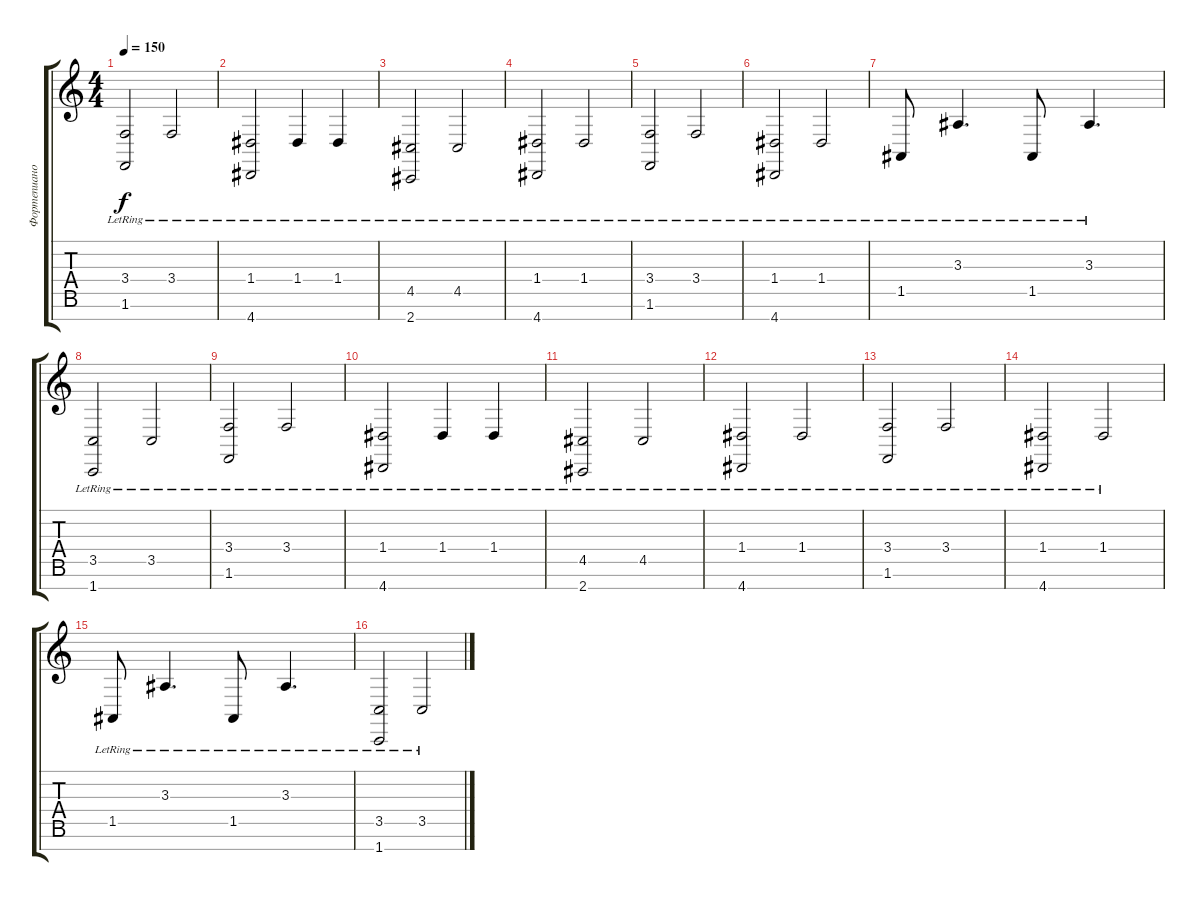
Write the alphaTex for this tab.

\track ("Фортепиано п" "Фортепиано") {instrument acousticgrandpiano}
\staff {score tabs}
\tuning (E4 B3 G3 D3 A2 E2 B1) {hide}
\ts (4 4)
\tempo 150
\clef g2
\ks c
(3.4{lr} 1.6{lr}).2{dy f} 3.4{lr}.2 |
(1.4{lr} 4.7{lr}).2 1.4{lr}.4 1.4{lr}.4 |
(4.5{lr} 2.7{lr}).2 4.5{lr}.2 |
(1.4{lr} 4.7{lr}).2 1.4{lr}.2 |
(3.4{lr} 1.6{lr}).2 3.4{lr}.2 |
(1.4{lr} 4.7{lr}).2 1.4{lr}.2 |
1.5{lr}.8 3.3{lr}.4{d} 1.5{lr}.8 3.3{lr}.4{d} |
(3.5{lr} 1.7{lr}).2 3.5{lr}.2 |
(3.4{lr} 1.6{lr}).2 3.4{lr}.2 |
(1.4{lr} 4.7{lr}).2 1.4{lr}.4 1.4{lr}.4 |
(4.5{lr} 2.7{lr}).2 4.5{lr}.2 |
(1.4{lr} 4.7{lr}).2 1.4{lr}.2 |
(3.4{lr} 1.6{lr}).2 3.4{lr}.2 |
(1.4{lr} 4.7{lr}).2 1.4{lr}.2 |
1.5{lr}.8 3.3{lr}.4{d} 1.5{lr}.8 3.3{lr}.4{d} |
(3.5{lr} 1.7{lr}).2 3.5{lr}.2
